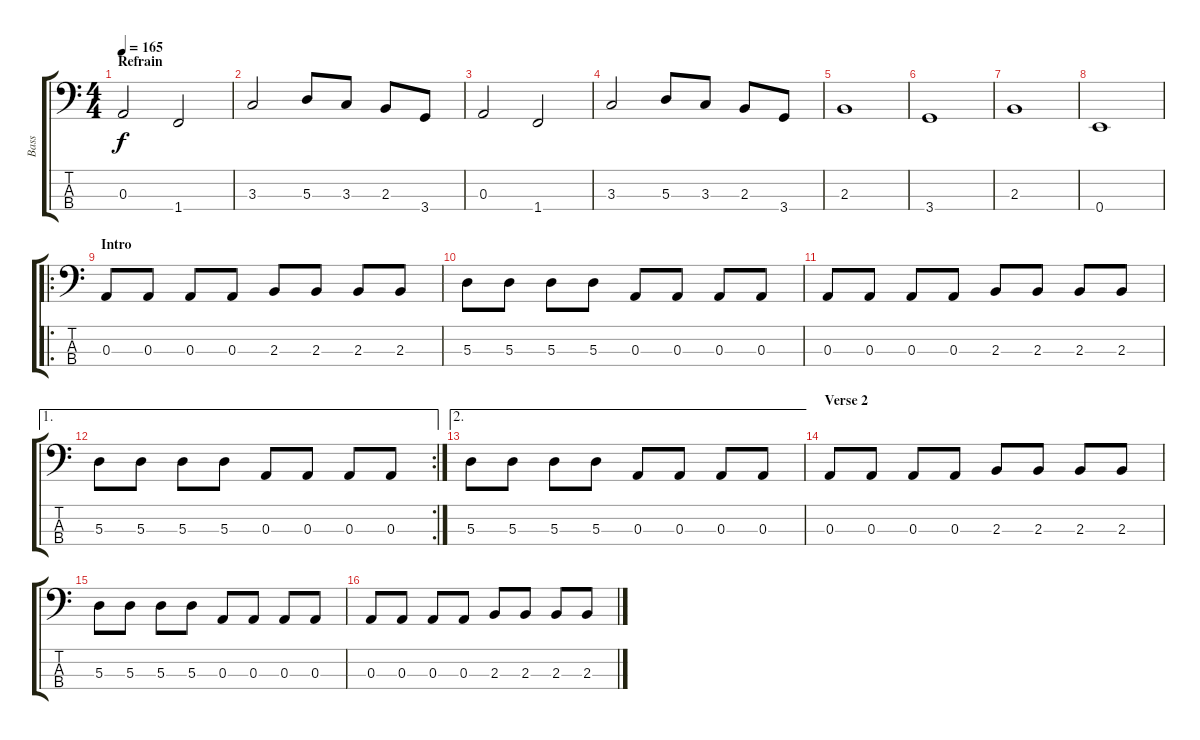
\track ("Bass" "Bass") {instrument electricbassfinger}
\staff {score tabs}
\tuning (G2 D2 A1 E1) {hide}
\ts (4 4)
\section ("" "Refrain")
\tempo 165
\clef f4
\ks c
0.3.2{dy f} 1.4.2 |
3.3.2 5.3.8 3.3.8 2.3.8 3.4.8 |
0.3.2 1.4.2 |
3.3.2 5.3.8 3.3.8 2.3.8 3.4.8 |
2.3.1 |
3.4.1 |
2.3.1 |
0.4.1 |
\ro
\section ("" "Intro")
0.3.8 0.3.8 0.3.8 0.3.8 2.3.8 2.3.8 2.3.8 2.3.8 |
5.3.8 5.3.8 5.3.8 5.3.8 0.3.8 0.3.8 0.3.8 0.3.8 |
0.3.8 0.3.8 0.3.8 0.3.8 2.3.8 2.3.8 2.3.8 2.3.8 |
\ae 1
\rc 2
5.3.8 5.3.8 5.3.8 5.3.8 0.3.8 0.3.8 0.3.8 0.3.8 |
\ae 2
5.3.8 5.3.8 5.3.8 5.3.8 0.3.8 0.3.8 0.3.8 0.3.8 |
\section ("" "Verse 2")
0.3.8 0.3.8 0.3.8 0.3.8 2.3.8 2.3.8 2.3.8 2.3.8 |
5.3.8 5.3.8 5.3.8 5.3.8 0.3.8 0.3.8 0.3.8 0.3.8 |
0.3.8 0.3.8 0.3.8 0.3.8 2.3.8 2.3.8 2.3.8 2.3.8
